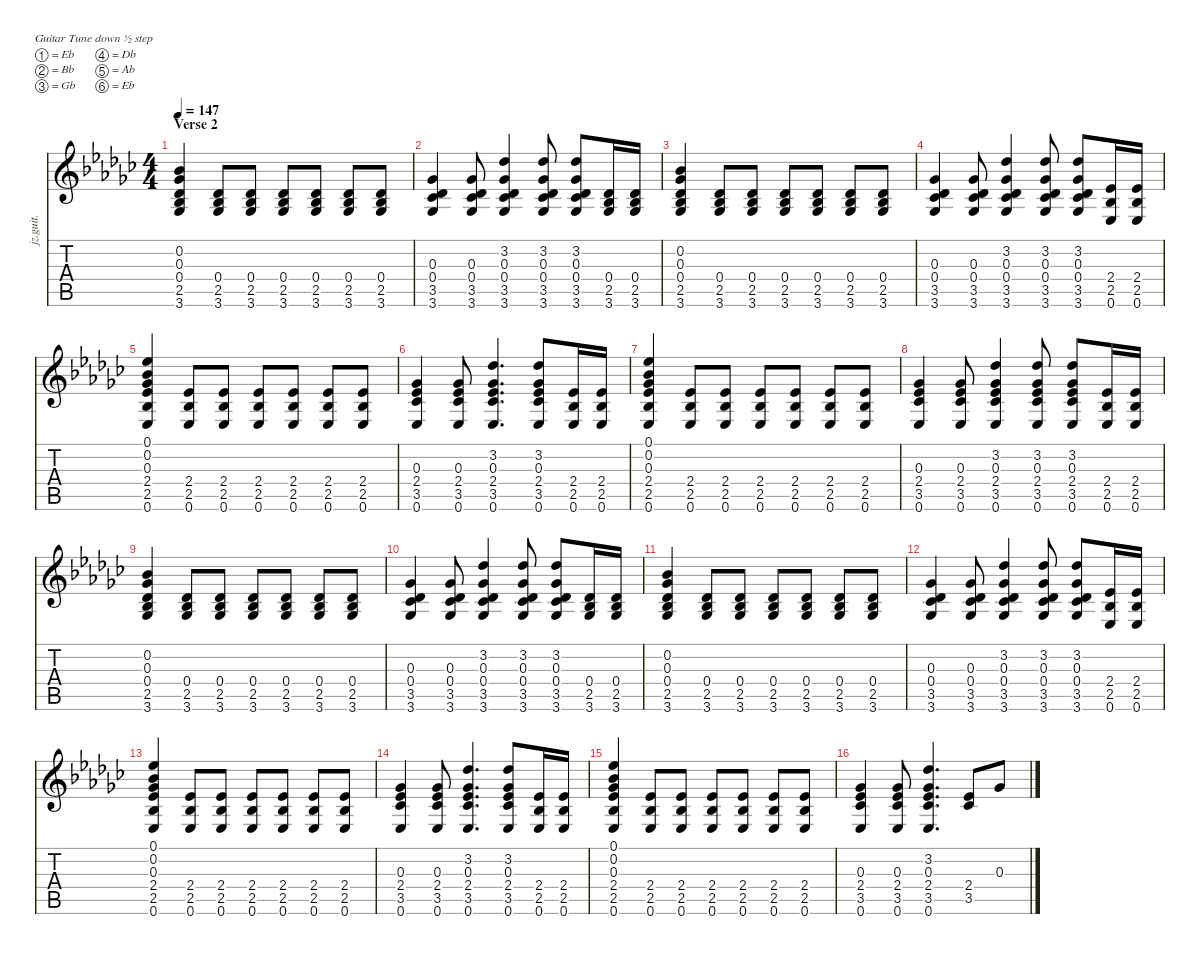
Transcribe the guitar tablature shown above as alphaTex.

\defaultSystemsLayout 8
\hideDynamics
\bracketExtendMode nobrackets
\otherSystemsTrackNameOrientation horizontal
\track ("Guitar (Billy)" "jz.guit.") {defaultSystemsLayout 4 instrument electricguitarjazz}
\staff {score tabs}
\tuning (Eb4 Bb3 Gb3 Db3 Ab2 Eb2)
\ts (4 4)
\section ("" "Verse 2")
\tempo 147
\clef g2
\ks ebminor
(0.2{acc b} 0.3{acc b} 0.4{acc b} 2.5{acc b} 3.6{acc b}).4{dy f beam Up} (0.4{acc b} 2.5{acc b} 3.6{acc b}).8{beam Up} (0.4{acc b} 2.5{acc b} 3.6{acc b}).8{beam Up} (0.4{acc b} 2.5{acc b} 3.6{acc b}).8{beam Up} (0.4{acc b} 2.5{acc b} 3.6{acc b}).8{beam Up} (0.4{acc b} 2.5{acc b} 3.6{acc b}).8{beam Up} (0.4{acc b} 2.5{acc b} 3.6{acc b}).8{beam Up} |
(0.3{acc b} 0.4{acc b} 3.5{acc b} 3.6{acc b}).4{beam Up} (0.3{acc b} 0.4{acc b} 3.5{acc b} 3.6{acc b}).8{beam Up} (3.2{acc b} 0.3{acc b} 0.4{acc b} 3.5{acc b} 3.6{acc b}).4{beam Up} (3.2{acc b} 0.3{acc b} 0.4{acc b} 3.5{acc b} 3.6{acc b}).8{beam Up} (3.2{acc b} 0.3{acc b} 0.4{acc b} 3.5{acc b} 3.6{acc b}).8{beam Up} (0.4{acc b} 2.5{acc b} 3.6{acc b}).16{beam Up} (0.4{acc b} 2.5{acc b} 3.6{acc b}).16{beam Up} |
(0.2{acc b} 0.3{acc b} 0.4{acc b} 2.5{acc b} 3.6{acc b}).4{beam Up} (0.4{acc b} 2.5{acc b} 3.6{acc b}).8{beam Up} (0.4{acc b} 2.5{acc b} 3.6{acc b}).8{beam Up} (0.4{acc b} 2.5{acc b} 3.6{acc b}).8{beam Up} (0.4{acc b} 2.5{acc b} 3.6{acc b}).8{beam Up} (0.4{acc b} 2.5{acc b} 3.6{acc b}).8{beam Up} (0.4{acc b} 2.5{acc b} 3.6{acc b}).8{beam Up} |
(0.3{acc b} 0.4{acc b} 3.5{acc b} 3.6{acc b}).4{beam Up} (0.3{acc b} 0.4{acc b} 3.5{acc b} 3.6{acc b}).8{beam Up} (3.2{acc b} 0.3{acc b} 0.4{acc b} 3.5{acc b} 3.6{acc b}).4{beam Up} (3.2{acc b} 0.3{acc b} 0.4{acc b} 3.5{acc b} 3.6{acc b}).8{beam Up} (3.2{acc b} 0.3{acc b} 0.4{acc b} 3.5{acc b} 3.6{acc b}).8{beam Up} (2.4{acc b} 2.5{acc b} 0.6{acc b}).16{beam Up} (2.4{acc b} 2.5{acc b} 0.6{acc b}).16{beam Up} |
(0.1{acc b} 0.2{acc b} 0.3{acc b} 2.4{acc b} 2.5{acc b} 0.6{acc b}).4{beam Up} (2.4{acc b} 2.5{acc b} 0.6{acc b}).8{beam Up} (2.4{acc b} 2.5{acc b} 0.6{acc b}).8{beam Up} (2.4{acc b} 2.5{acc b} 0.6{acc b}).8{beam Up} (2.4{acc b} 2.5{acc b} 0.6{acc b}).8{beam Up} (2.4{acc b} 2.5{acc b} 0.6{acc b}).8{beam Up} (2.4{acc b} 2.5{acc b} 0.6{acc b}).8{beam Up} |
(0.3{acc b} 2.4{acc b} 3.5{acc b} 0.6{acc b}).4{beam Up} (0.3{acc b} 2.4{acc b} 3.5{acc b} 0.6{acc b}).8{beam Up} (3.2{acc b} 0.3{acc b} 2.4{acc b} 3.5{acc b} 0.6{acc b}).4{d beam Up} (3.2{acc b} 0.3{acc b} 2.4{acc b} 3.5{acc b} 0.6{acc b}).8{beam Up} (2.4{acc b} 2.5{acc b} 0.6{acc b}).16{beam Up} (2.4{acc b} 2.5{acc b} 0.6{acc b}).16{beam Up} |
(0.1{acc b} 0.2{acc b} 0.3{acc b} 2.4{acc b} 2.5{acc b} 0.6{acc b}).4{beam Up} (2.4{acc b} 2.5{acc b} 0.6{acc b}).8{beam Up} (2.4{acc b} 2.5{acc b} 0.6{acc b}).8{beam Up} (2.4{acc b} 2.5{acc b} 0.6{acc b}).8{beam Up} (2.4{acc b} 2.5{acc b} 0.6{acc b}).8{beam Up} (2.4{acc b} 2.5{acc b} 0.6{acc b}).8{beam Up} (2.4{acc b} 2.5{acc b} 0.6{acc b}).8{beam Up} |
(0.3{acc b} 2.4{acc b} 3.5{acc b} 0.6{acc b}).4{beam Up} (0.3{acc b} 2.4{acc b} 3.5{acc b} 0.6{acc b}).8{beam Up} (3.2{acc b} 0.3{acc b} 2.4{acc b} 3.5{acc b} 0.6{acc b}).4{beam Up} (3.2{acc b} 0.3{acc b} 2.4{acc b} 3.5{acc b} 0.6{acc b}).8{beam Up} (3.2{acc b} 0.3{acc b} 2.4{acc b} 3.5{acc b} 0.6{acc b}).8{beam Up} (2.4{acc b} 2.5{acc b} 0.6{acc b}).16{beam Up} (2.4{acc b} 2.5{acc b} 0.6{acc b}).16{beam Up} |
(0.2{acc b} 0.3{acc b} 0.4{acc b} 2.5{acc b} 3.6{acc b}).4{beam Up} (0.4{acc b} 2.5{acc b} 3.6{acc b}).8{beam Up} (0.4{acc b} 2.5{acc b} 3.6{acc b}).8{beam Up} (0.4{acc b} 2.5{acc b} 3.6{acc b}).8{beam Up} (0.4{acc b} 2.5{acc b} 3.6{acc b}).8{beam Up} (0.4{acc b} 2.5{acc b} 3.6{acc b}).8{beam Up} (0.4{acc b} 2.5{acc b} 3.6{acc b}).8{beam Up} |
(0.3{acc b} 0.4{acc b} 3.5{acc b} 3.6{acc b}).4{beam Up} (0.3{acc b} 0.4{acc b} 3.5{acc b} 3.6{acc b}).8{beam Up} (3.2{acc b} 0.3{acc b} 0.4{acc b} 3.5{acc b} 3.6{acc b}).4{beam Up} (3.2{acc b} 0.3{acc b} 0.4{acc b} 3.5{acc b} 3.6{acc b}).8{beam Up} (3.2{acc b} 0.3{acc b} 0.4{acc b} 3.5{acc b} 3.6{acc b}).8{beam Up} (0.4{acc b} 2.5{acc b} 3.6{acc b}).16{beam Up} (0.4{acc b} 2.5{acc b} 3.6{acc b}).16{beam Up} |
(0.2{acc b} 0.3{acc b} 0.4{acc b} 2.5{acc b} 3.6{acc b}).4{beam Up} (0.4{acc b} 2.5{acc b} 3.6{acc b}).8{beam Up} (0.4{acc b} 2.5{acc b} 3.6{acc b}).8{beam Up} (0.4{acc b} 2.5{acc b} 3.6{acc b}).8{beam Up} (0.4{acc b} 2.5{acc b} 3.6{acc b}).8{beam Up} (0.4{acc b} 2.5{acc b} 3.6{acc b}).8{beam Up} (0.4{acc b} 2.5{acc b} 3.6{acc b}).8{beam Up} |
(0.3{acc b} 0.4{acc b} 3.5{acc b} 3.6{acc b}).4{beam Up} (0.3{acc b} 0.4{acc b} 3.5{acc b} 3.6{acc b}).8{beam Up} (3.2{acc b} 0.3{acc b} 0.4{acc b} 3.5{acc b} 3.6{acc b}).4{beam Up} (3.2{acc b} 0.3{acc b} 0.4{acc b} 3.5{acc b} 3.6{acc b}).8{beam Up} (3.2{acc b} 0.3{acc b} 0.4{acc b} 3.5{acc b} 3.6{acc b}).8{beam Up} (2.4{acc b} 2.5{acc b} 0.6{acc b}).16{beam Up} (2.4{acc b} 2.5{acc b} 0.6{acc b}).16{beam Up} |
(0.1{acc b} 0.2{acc b} 0.3{acc b} 2.4{acc b} 2.5{acc b} 0.6{acc b}).4{beam Up} (2.4{acc b} 2.5{acc b} 0.6{acc b}).8{beam Up} (2.4{acc b} 2.5{acc b} 0.6{acc b}).8{beam Up} (2.4{acc b} 2.5{acc b} 0.6{acc b}).8{beam Up} (2.4{acc b} 2.5{acc b} 0.6{acc b}).8{beam Up} (2.4{acc b} 2.5{acc b} 0.6{acc b}).8{beam Up} (2.4{acc b} 2.5{acc b} 0.6{acc b}).8{beam Up} |
(0.3{acc b} 2.4{acc b} 3.5{acc b} 0.6{acc b}).4{beam Up} (0.3{acc b} 2.4{acc b} 3.5{acc b} 0.6{acc b}).8{beam Up} (3.2{acc b} 0.3{acc b} 2.4{acc b} 3.5{acc b} 0.6{acc b}).4{d beam Up} (3.2{acc b} 0.3{acc b} 2.4{acc b} 3.5{acc b} 0.6{acc b}).8{beam Up} (2.4{acc b} 2.5{acc b} 0.6{acc b}).16{beam Up} (2.4{acc b} 2.5{acc b} 0.6{acc b}).16{beam Up} |
(0.1{acc b} 0.2{acc b} 0.3{acc b} 2.4{acc b} 2.5{acc b} 0.6{acc b}).4{beam Up} (2.4{acc b} 2.5{acc b} 0.6{acc b}).8{beam Up} (2.4{acc b} 2.5{acc b} 0.6{acc b}).8{beam Up} (2.4{acc b} 2.5{acc b} 0.6{acc b}).8{beam Up} (2.4{acc b} 2.5{acc b} 0.6{acc b}).8{beam Up} (2.4{acc b} 2.5{acc b} 0.6{acc b}).8{beam Up} (2.4{acc b} 2.5{acc b} 0.6{acc b}).8{beam Up} |
(0.3{acc b} 2.4{acc b} 3.5{acc b} 0.6{acc b}).4{beam Up} (0.3{acc b} 2.4{acc b} 3.5{acc b} 0.6{acc b}).8{beam Up} (3.2{acc b} 0.3{acc b} 2.4{acc b} 3.5{acc b} 0.6{acc b}).4{d beam Up} (2.4{acc b} 3.5{acc b}).8{beam Up} 0.3{acc b}.8{beam Up}
